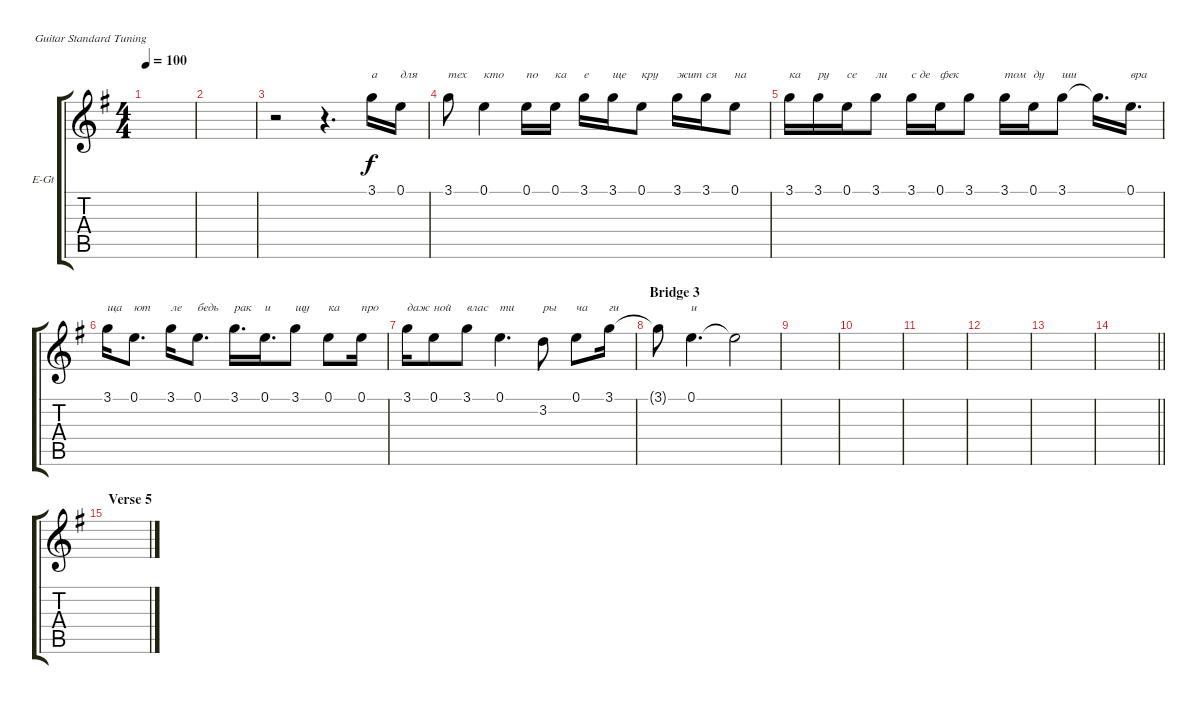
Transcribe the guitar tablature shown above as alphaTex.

\bracketExtendMode groupsimilarinstruments
\firstSystemTrackNameOrientation horizontal
\otherSystemsTrackNameOrientation horizontal
\track ("vocal 1" "E-Gt") {instrument electricguitarclean}
\staff {score tabs}
\tuning (E4 B3 G3 D3 A2 E2)
\ts (4 4)
\tempo 100
\clef g2
\scale
0.333333
\ks eminor
|
\scale
0.333333 |
\scale
0.333333 r.2 r.4{d} 3.1.16{txt "а"} 0.1.16{txt "для"} |
\scale
0.333333 3.1.8{txt "тех"} 0.1.4{txt "кто"} 0.1.16{txt "по"} 0.1.16{txt "ка"} 3.1.16{txt "е"} 3.1.16{txt "ще"} 0.1.8{txt "кру"} 3.1.16{txt "жит"} 3.1.16{txt "ся"} 0.1.8{txt "на"} |
\scale
0.333333 3.1.16{txt "ка"} 3.1.16{txt "ру"} 0.1.16{txt "се"} 3.1.8{txt "ли"} 3.1.16{txt "с де"} 0.1.16{txt "фек"} 3.1.8 3.1.16{txt "том"} 0.1.16{txt "ду"} 3.1.8{txt "ши"} 3.1{t}.16{d} 0.1.16{d txt "вра"} |
\scale
0.333333 3.1.16{txt "ща"} 0.1.8{d txt "ют"} 3.1.16{txt "ле"} 0.1.8{d txt "бедь"} 3.1.16{d txt "рак"} 0.1.16{d txt "и"} 3.1.8{txt "щу"} 0.1.8{txt "ка"} 0.1.16{txt "про"} |
\scale
0.333333 3.1.16{txt "даж"} 0.1.8{txt "ной"} 3.1.8{txt "влас"} 0.1.4{d txt "ти"} 3.2.8{txt "ры"} 0.1.8{txt "ча"} 3.1.16{txt "ги"} |
\section ("" "Bridge 3")
\scale
0.333333 3.1{t}.8 0.1.4{d txt "и"} 0.1{t}.2 |
\scale
0.333333 |
\scale
0.333333 |
\scale
0.333333 |
\scale
0.333333 |
\scale
0.333333 |
\scale
0.333333
\barLineRight lightlight
|
\section ("" "Verse 5")
\scale
0.333333 |
\scale
0.333333
